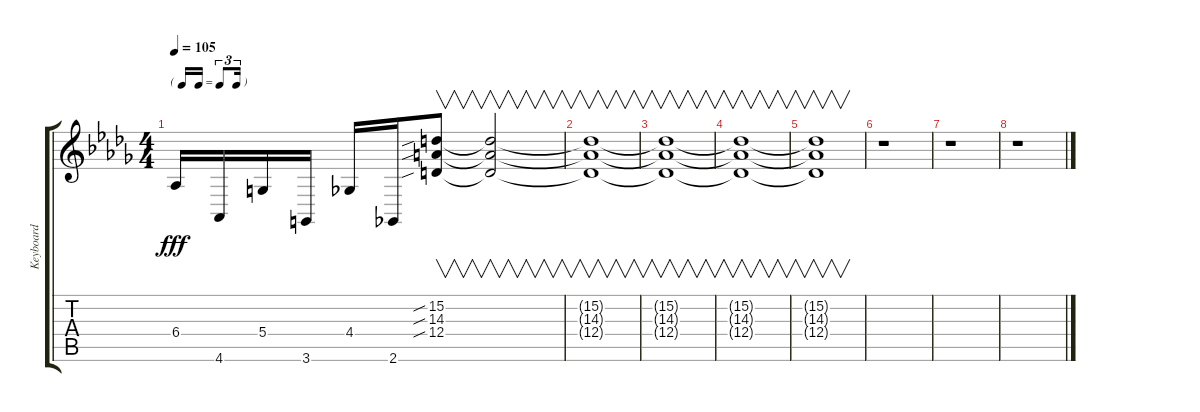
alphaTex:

\track ("Keyboard " "Keyboard ") {instrument drawbarorgan}
\staff {score tabs}
\tuning (E4 B3 G3 D3 A2 E2) {hide}
\ts (4 4)
\tf triplet16th
\tempo 105
\clef g2
\ks db
6.4.16{dy fff} 4.6.16 5.4.16 3.6.16 4.4.16 2.6.16 (15.2{sib} 14.3{sib} 12.4{sib}).8{v} (15.2{t} 14.3{t} 12.4{t}).2{v} |
(15.2{t} 14.3{t} 12.4{t}).1{v} |
(15.2{t} 14.3{t} 12.4{t}).1{v} |
(15.2{t} 14.3{t} 12.4{t}).1{v} |
(15.2{t} 14.3{t} 12.4{t}).1{v} |
r.1 |
r.1 |
r.1
